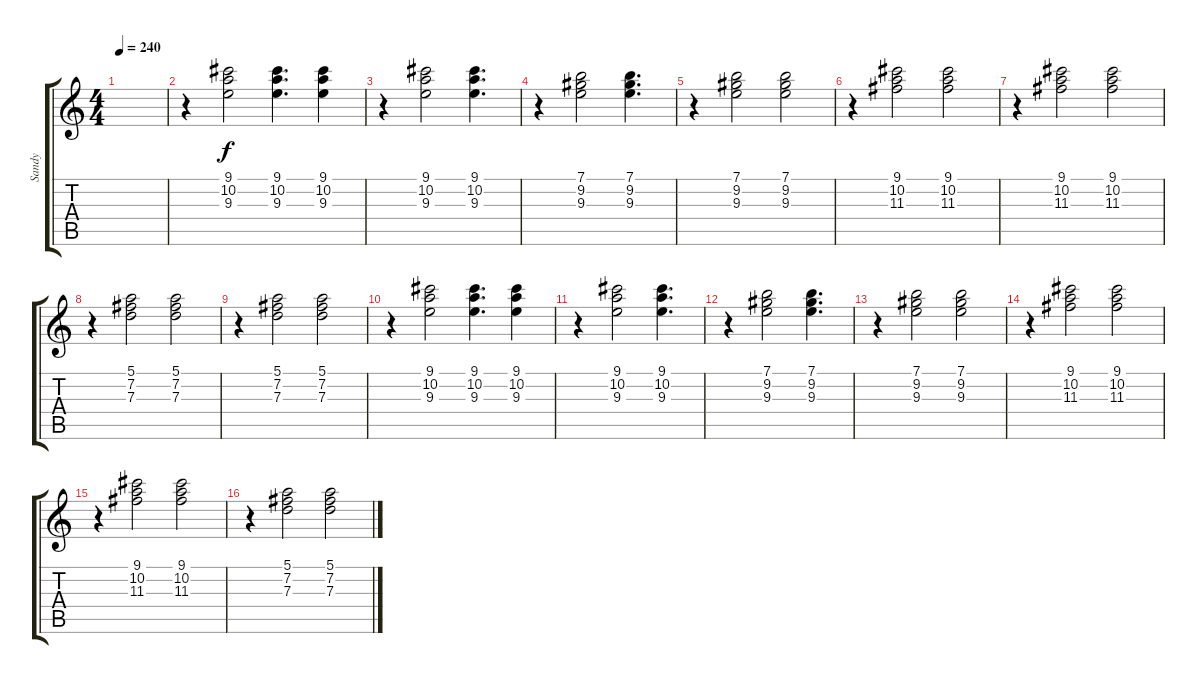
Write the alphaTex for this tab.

\track ("Sandy" "Sandy") {instrument acousticguitarsteel}
\staff {score tabs}
\tuning (E4 B3 G3 D3 A2 E2) {hide}
\ts (4 4)
\tempo 240
\clef g2
\ks c
|
r.4 (9.1 10.2 9.3).2 (9.1 10.2 9.3).4{d} (9.1 10.2 9.3).4 |
r.4 (9.1 10.2 9.3).2 (9.1 10.2 9.3).4{d} |
r.4 (7.1 9.2 9.3).2 (7.1 9.2 9.3).4{d} |
r.4 (7.1 9.2 9.3).2 (7.1 9.2 9.3).2 |
r.4 (9.1 10.2 11.3).2 (9.1 10.2 11.3).2 |
r.4 (9.1 10.2 11.3).2 (9.1 10.2 11.3).2 |
r.4 (5.1 7.2 7.3).2 (5.1 7.2 7.3).2 |
r.4 (5.1 7.2 7.3).2 (5.1 7.2 7.3).2 |
r.4 (9.1 10.2 9.3).2 (9.1 10.2 9.3).4{d} (9.1 10.2 9.3).4 |
r.4 (9.1 10.2 9.3).2 (9.1 10.2 9.3).4{d} |
r.4 (7.1 9.2 9.3).2 (7.1 9.2 9.3).4{d} |
r.4 (7.1 9.2 9.3).2 (7.1 9.2 9.3).2 |
r.4 (9.1 10.2 11.3).2 (9.1 10.2 11.3).2 |
r.4 (9.1 10.2 11.3).2 (9.1 10.2 11.3).2 |
r.4 (5.1 7.2 7.3).2 (5.1 7.2 7.3).2
